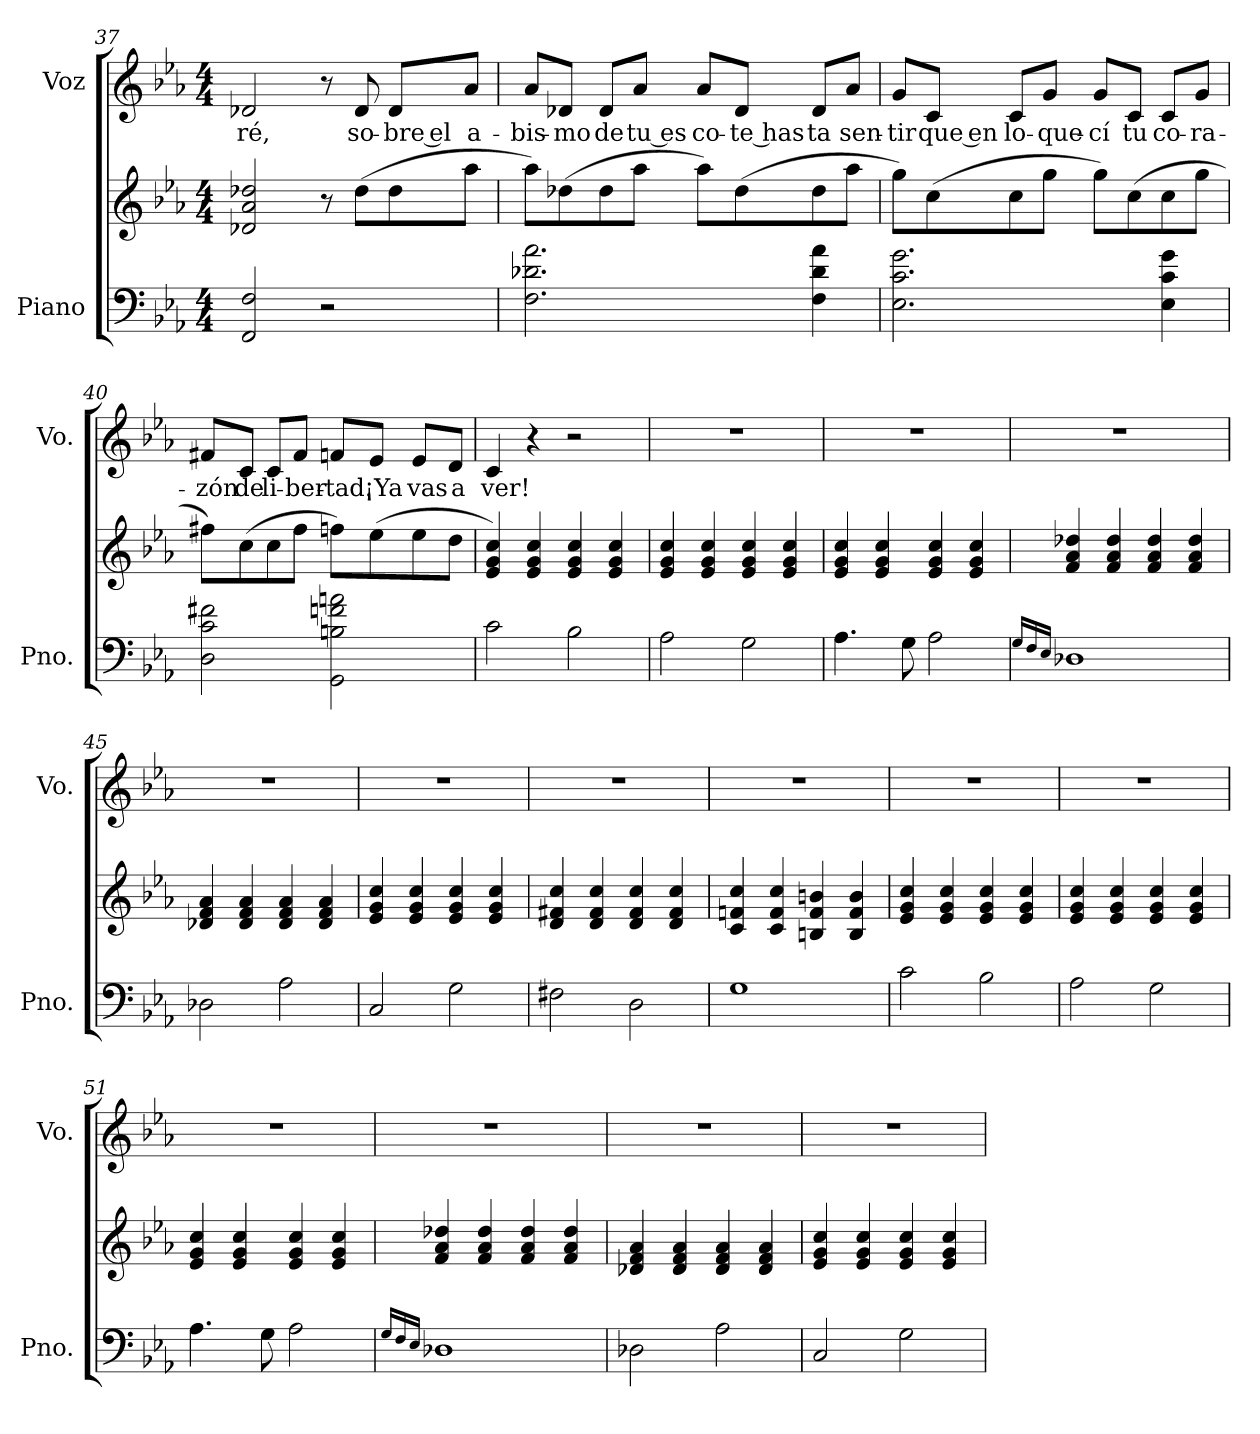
**kern	**kern	**kern	**text
*part2	*part2	*part1	*part1
*staff3	*staff2	*staff1	*staff1
*I"Piano	*	*I"Voz	*
*I'Pno.	*	*I'Vo.	*
*clefF4	*clefG2	*clefG2	*
*k[b-e-a-]	*k[b-e-a-]	*k[b-e-a-]	*
*M4/4	*M4/4	*M4/4	*
=37	=37	=37	=37
!	!	!	!LO:LY:b
2FF/ 2F/	2d-X/ 2a-/ 2dd-X/	2d-X/	-ré,
2r	8r	8r	.
!	!	!	!LO:LY:b
.	(>8dd-\L	8d-/	so-
!	!	!	!LO:LY:b
.	8dd-\	8d-/L	bre el
!	!	!	!LO:LY:b
.	8aa-\J	8a-/J	a-
!!LO:LB:g=z
=38	=38	=38	=38
!	!	!	!LO:LY:b
2.F\ 2.d-X\ 2.a-\	8aa-\L)	8a-/L	-bis-
!	!	!	!LO:LY:b
.	(>8dd-X\	8d-X/J	-mo
!	!	!	!LO:LY:b
.	8dd-\	8d-/L	de
!	!	!	!LO:LY:b
.	8aa-\J	8a-/J	tu es
!	!	!	!LO:LY:b
.	8aa-\L)	8a-/L	-co-
!	!	!	!LO:LY:b
.	(>8dd-\	8d-/J	te has
!	!	!	!LO:LY:b
4F\ 4d-\ 4a-\	8dd-\	8d-/L	-ta
!	!	!	!LO:LY:b
.	8aa-\J	8a-/J	sen-
=39	=39	=39	=39
!	!	!	!LO:LY:b
2.E-\ 2.c\ 2.g\	8gg\L)	8g/L	-tir
!	!	!	!LO:LY:b
.	(>8cc\	8c/J	que en
!	!	!	!LO:LY:b
.	8cc\	8c/L	-lo-
!	!	!	!LO:LY:b
.	8gg\J	8g/J	-que-
!	!	!	!LO:LY:b
.	8gg\L)	8g/L	-cí
!	!	!	!LO:LY:b
.	(>8cc\	8c/J	tu
!	!	!	!LO:LY:b
4E-\ 4c\ 4g\	8cc\	8c/L	co-
!	!	!	!LO:LY:b
.	8gg\J	8g/J	-ra-
=40	=40	=40	=40
!	!	!	!LO:LY:b
2D\ 2c\ 2f#X\	8ff#X\L)	8f#X/L	-zón
!	!	!	!LO:LY:b
.	(>8cc\	8c/J	de
!	!	!	!LO:LY:b
.	8cc\	8c/L	li-
!	!	!	!LO:LY:b
.	8ff#\J	8f#/J	-ber-
!	!	!	!LO:LY:b
2GG\ 2Bn\ 2fn\ 2an\	8ffn\L)	8fn/L	-tad.
!	!	!	!LO:LY:b
.	(>8ee-\	8e-/J	¡Ya
!	!	!	!LO:LY:b
.	8ee-\	8e-/L	vas
!	!	!	!LO:LY:b
.	8dd\J	8d/J	a
!!LO:LB:g=z
=41	=41	=41	=41
!	!	!	!LO:LY:b
2c\	4e-/ 4g/ 4cc/)	4c/	ver!
.	4e-/ 4g/ 4cc/	4r	.
2B-\	4e-/ 4g/ 4cc/	2r	.
.	4e-/ 4g/ 4cc/	.	.
=42	=42	=42	=42
2A-\	4e-/ 4g/ 4cc/	1r	.
.	4e-/ 4g/ 4cc/	.	.
2G\	4e-/ 4g/ 4cc/	.	.
.	4e-/ 4g/ 4cc/	.	.
=43	=43	=43	=43
4.A-\	4e-/ 4g/ 4cc/	1r	.
.	4e-/ 4g/ 4cc/	.	.
8G\	.	.	.
2A-\	4e-/ 4g/ 4cc/	.	.
.	4e-/ 4g/ 4cc/	.	.
=44	=44	=44	=44
16qG/LL	.	.	.
16qF/	.	.	.
16qE-/JJ	.	.	.
1D-X	4f/ 4a-/ 4dd-X/	1r	.
.	4f/ 4a-/ 4dd-/	.	.
.	4f/ 4a-/ 4dd-/	.	.
.	4f/ 4a-/ 4dd-/	.	.
=45	=45	=45	=45
2D-X\	4d-X/ 4f/ 4a-/	1r	.
.	4d-/ 4f/ 4a-/	.	.
2A-\	4d-/ 4f/ 4a-/	.	.
.	4d-/ 4f/ 4a-/	.	.
=46	=46	=46	=46
2C/	4e-/ 4g/ 4cc/	1r	.
.	4e-/ 4g/ 4cc/	.	.
2G\	4e-/ 4g/ 4cc/	.	.
.	4e-/ 4g/ 4cc/	.	.
=47	=47	=47	=47
2F#X\	4d/ 4f#X/ 4cc/	1r	.
.	4d/ 4f#/ 4cc/	.	.
2D\	4d/ 4f#/ 4cc/	.	.
.	4d/ 4f#/ 4cc/	.	.
=48	=48	=48	=48
1G	4c/ 4fn/ 4cc/	1r	.
.	4c/ 4f/ 4cc/	.	.
.	4Bn/ 4f/ 4bn/	.	.
.	4B/ 4f/ 4b/	.	.
=49	=49	=49	=49
2c\	4e-/ 4g/ 4cc/	1r	.
.	4e-/ 4g/ 4cc/	.	.
2B-\	4e-/ 4g/ 4cc/	.	.
.	4e-/ 4g/ 4cc/	.	.
=50	=50	=50	=50
2A-\	4e-/ 4g/ 4cc/	1r	.
.	4e-/ 4g/ 4cc/	.	.
2G\	4e-/ 4g/ 4cc/	.	.
.	4e-/ 4g/ 4cc/	.	.
=51	=51	=51	=51
4.A-\	4e-/ 4g/ 4cc/	1r	.
.	4e-/ 4g/ 4cc/	.	.
8G\	.	.	.
2A-\	4e-/ 4g/ 4cc/	.	.
.	4e-/ 4g/ 4cc/	.	.
!!LO:LB:g=z
=52	=52	=52	=52
16qG/LL	.	.	.
16qF/	.	.	.
16qE-/JJ	.	.	.
1D-X	4f/ 4a-/ 4dd-X/	1r	.
.	4f/ 4a-/ 4dd-/	.	.
.	4f/ 4a-/ 4dd-/	.	.
.	4f/ 4a-/ 4dd-/	.	.
=53	=53	=53	=53
2D-X\	4d-X/ 4f/ 4a-/	1r	.
.	4d-/ 4f/ 4a-/	.	.
2A-\	4d-/ 4f/ 4a-/	.	.
.	4d-/ 4f/ 4a-/	.	.
=54	=54	=54	=54
2C/	4e-/ 4g/ 4cc/	1r	.
.	4e-/ 4g/ 4cc/	.	.
2G\	4e-/ 4g/ 4cc/	.	.
.	4e-/ 4g/ 4cc/	.	.
=	=	=	=
*-	*-	*-	*-
